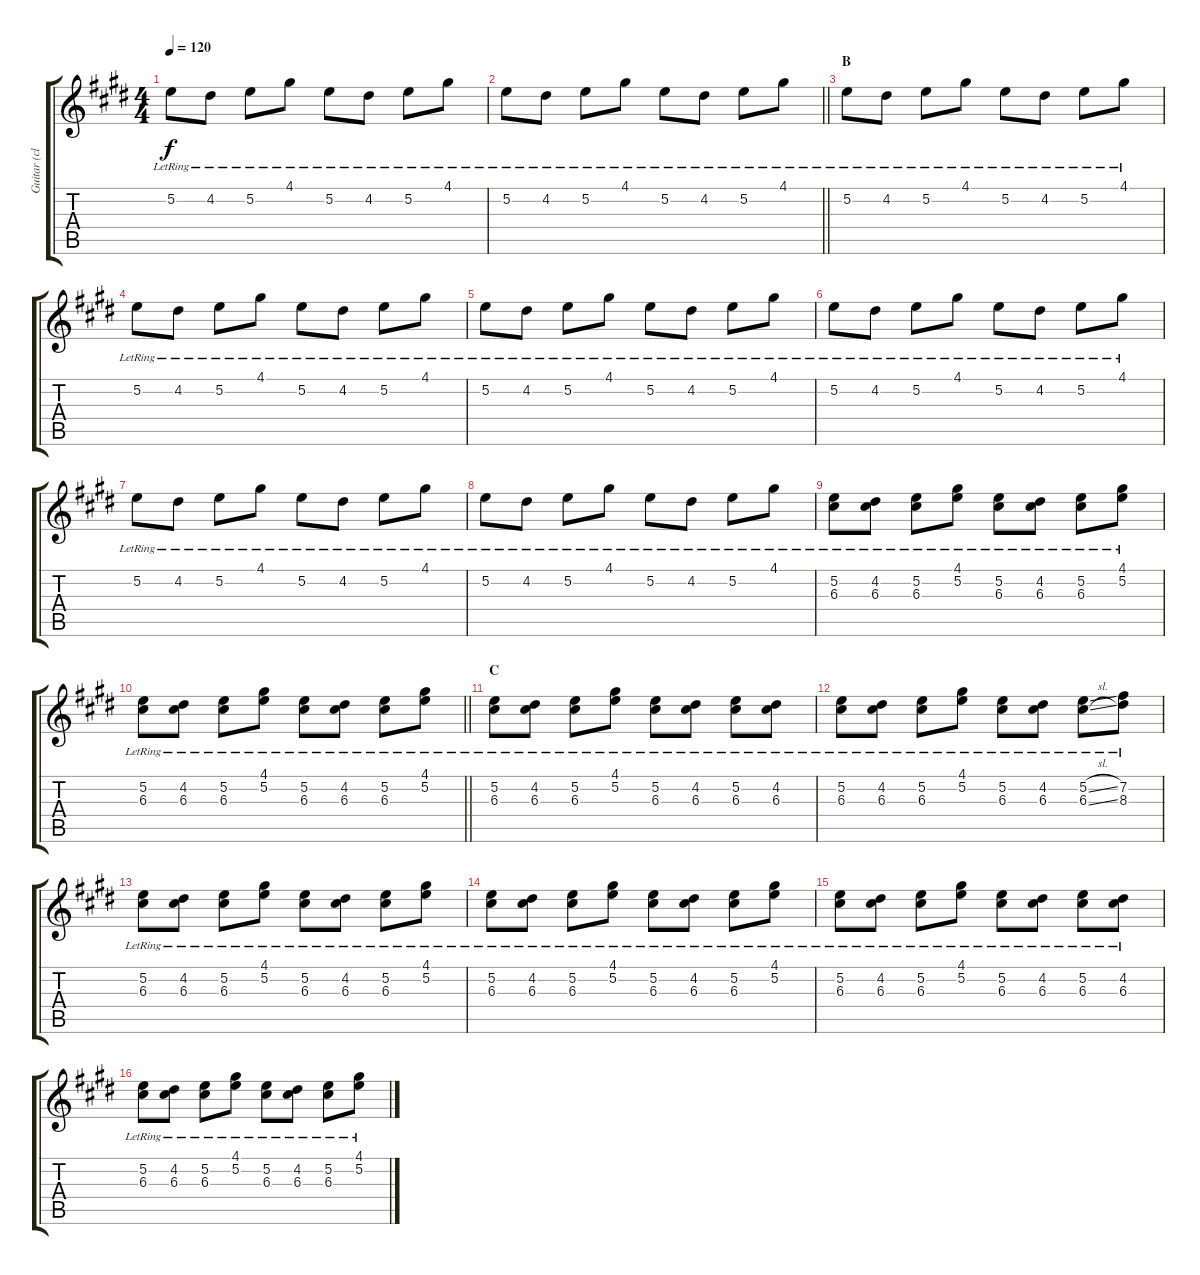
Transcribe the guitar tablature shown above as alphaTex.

\track ("Guitar (clean)" "Guitar (cl") {instrument electricguitarjazz}
\staff {score tabs}
\tuning (E4 B3 G3 D3 A2 E2) {hide}
\ts (4 4)
\tempo 120
\clef g2
\ks e
5.2{lr}.8{dy f} 4.2{lr}.8 5.2{lr}.8 4.1{lr}.8 5.2{lr}.8 4.2{lr}.8 5.2{lr}.8 4.1{lr}.8 |
\barLineRight lightlight
5.2{lr}.8 4.2{lr}.8 5.2{lr}.8 4.1{lr}.8 5.2{lr}.8 4.2{lr}.8 5.2{lr}.8 4.1{lr}.8 |
\section ("" "B")
5.2{lr}.8 4.2{lr}.8 5.2{lr}.8 4.1{lr}.8 5.2{lr}.8 4.2{lr}.8 5.2{lr}.8 4.1{lr}.8 |
5.2{lr}.8 4.2{lr}.8 5.2{lr}.8 4.1{lr}.8 5.2{lr}.8 4.2{lr}.8 5.2{lr}.8 4.1{lr}.8 |
5.2{lr}.8 4.2{lr}.8 5.2{lr}.8 4.1{lr}.8 5.2{lr}.8 4.2{lr}.8 5.2{lr}.8 4.1{lr}.8 |
5.2{lr}.8 4.2{lr}.8 5.2{lr}.8 4.1{lr}.8 5.2{lr}.8 4.2{lr}.8 5.2{lr}.8 4.1{lr}.8 |
5.2{lr}.8 4.2{lr}.8 5.2{lr}.8 4.1{lr}.8 5.2{lr}.8 4.2{lr}.8 5.2{lr}.8 4.1{lr}.8 |
5.2{lr}.8 4.2{lr}.8 5.2{lr}.8 4.1{lr}.8 5.2{lr}.8 4.2{lr}.8 5.2{lr}.8 4.1{lr}.8 |
(5.2{lr} 6.3{lr}).8 (4.2{lr} 6.3{lr}).8 (5.2{lr} 6.3{lr}).8 (4.1{lr} 5.2{lr}).8 (5.2{lr} 6.3{lr}).8 (4.2{lr} 6.3{lr}).8 (5.2{lr} 6.3{lr}).8 (4.1{lr} 5.2{lr}).8 |
\barLineRight lightlight
(5.2{lr} 6.3{lr}).8 (4.2{lr} 6.3{lr}).8 (5.2{lr} 6.3{lr}).8 (4.1{lr} 5.2{lr}).8 (5.2{lr} 6.3{lr}).8 (4.2{lr} 6.3{lr}).8 (5.2{lr} 6.3{lr}).8 (4.1{lr} 5.2{lr}).8 |
\section ("" "C")
(5.2{lr} 6.3{lr}).8 (4.2{lr} 6.3{lr}).8 (5.2{lr} 6.3{lr}).8 (4.1{lr} 5.2{lr}).8 (5.2{lr} 6.3{lr}).8 (4.2{lr} 6.3{lr}).8 (5.2{lr} 6.3{lr}).8 (4.2{lr} 6.3{lr}).8 |
(5.2{lr} 6.3{lr}).8 (4.2{lr} 6.3{lr}).8 (5.2{lr} 6.3{lr}).8 (4.1{lr} 5.2{lr}).8 (5.2{lr} 6.3{lr}).8 (4.2{lr} 6.3{lr}).8 (5.2{sl lr} 6.3{sl lr}).8 (7.2{lr} 8.3{lr}).8 |
(5.2{lr} 6.3{lr}).8 (4.2{lr} 6.3{lr}).8 (5.2{lr} 6.3{lr}).8 (4.1{lr} 5.2{lr}).8 (5.2{lr} 6.3{lr}).8 (4.2{lr} 6.3{lr}).8 (5.2{lr} 6.3{lr}).8 (4.1{lr} 5.2{lr}).8 |
(5.2{lr} 6.3{lr}).8 (4.2{lr} 6.3{lr}).8 (5.2{lr} 6.3{lr}).8 (4.1{lr} 5.2{lr}).8 (5.2{lr} 6.3{lr}).8 (4.2{lr} 6.3{lr}).8 (5.2{lr} 6.3{lr}).8 (4.1{lr} 5.2{lr}).8 |
(5.2{lr} 6.3{lr}).8 (4.2{lr} 6.3{lr}).8 (5.2{lr} 6.3{lr}).8 (4.1{lr} 5.2{lr}).8 (5.2{lr} 6.3{lr}).8 (4.2{lr} 6.3{lr}).8 (5.2{lr} 6.3{lr}).8 (4.2{lr} 6.3{lr}).8 |
(5.2{lr} 6.3{lr}).8 (4.2{lr} 6.3{lr}).8 (5.2{lr} 6.3{lr}).8 (4.1{lr} 5.2{lr}).8 (5.2{lr} 6.3{lr}).8 (4.2{lr} 6.3{lr}).8 (5.2{lr} 6.3{lr}).8 (4.1{lr} 5.2{lr}).8
